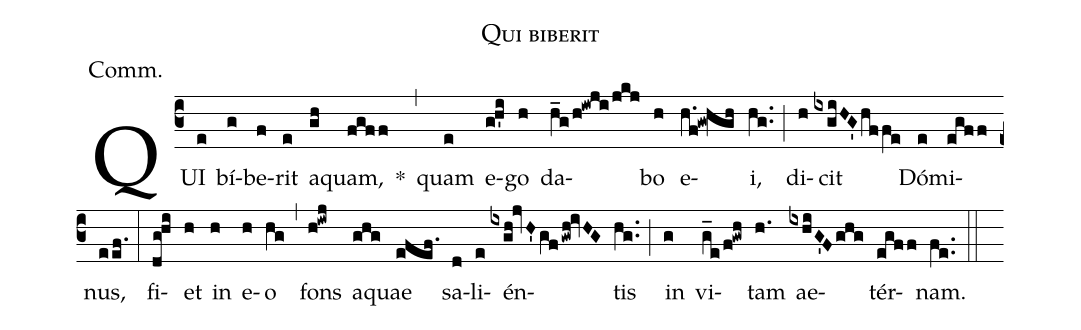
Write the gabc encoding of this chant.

name:Qui biberit;
annotation:Comm.;
mode:3;
office-part:Communion;
%%
QUI(e) bí(g)be(f)rit(e) a(gh)quam,(fgff) *(,)
quam(e) e(g!h'i)go(h) da(h_g/h!iwji/jkj)bo(h) e(h.f!gw!hgh)i,(hg..) (;)
di(h)cit(ixgiHG'hffe) Dó(e)mi(egff)nus,(eef.) (:)
fi(dg!hi)et(h) in(h) e(h)o(hg) (,)
fons(h!iwj) a(ghg)quae(efef.) sa(d)li(e)én(ixgh!jvH'gfgwh!ivHG)tis(hg..) (;)
in(g) vi(g_e/f!gwh)tam(h.) ae(ixhiG'Fghg)tér(egff)nam.(fe..) (::)
